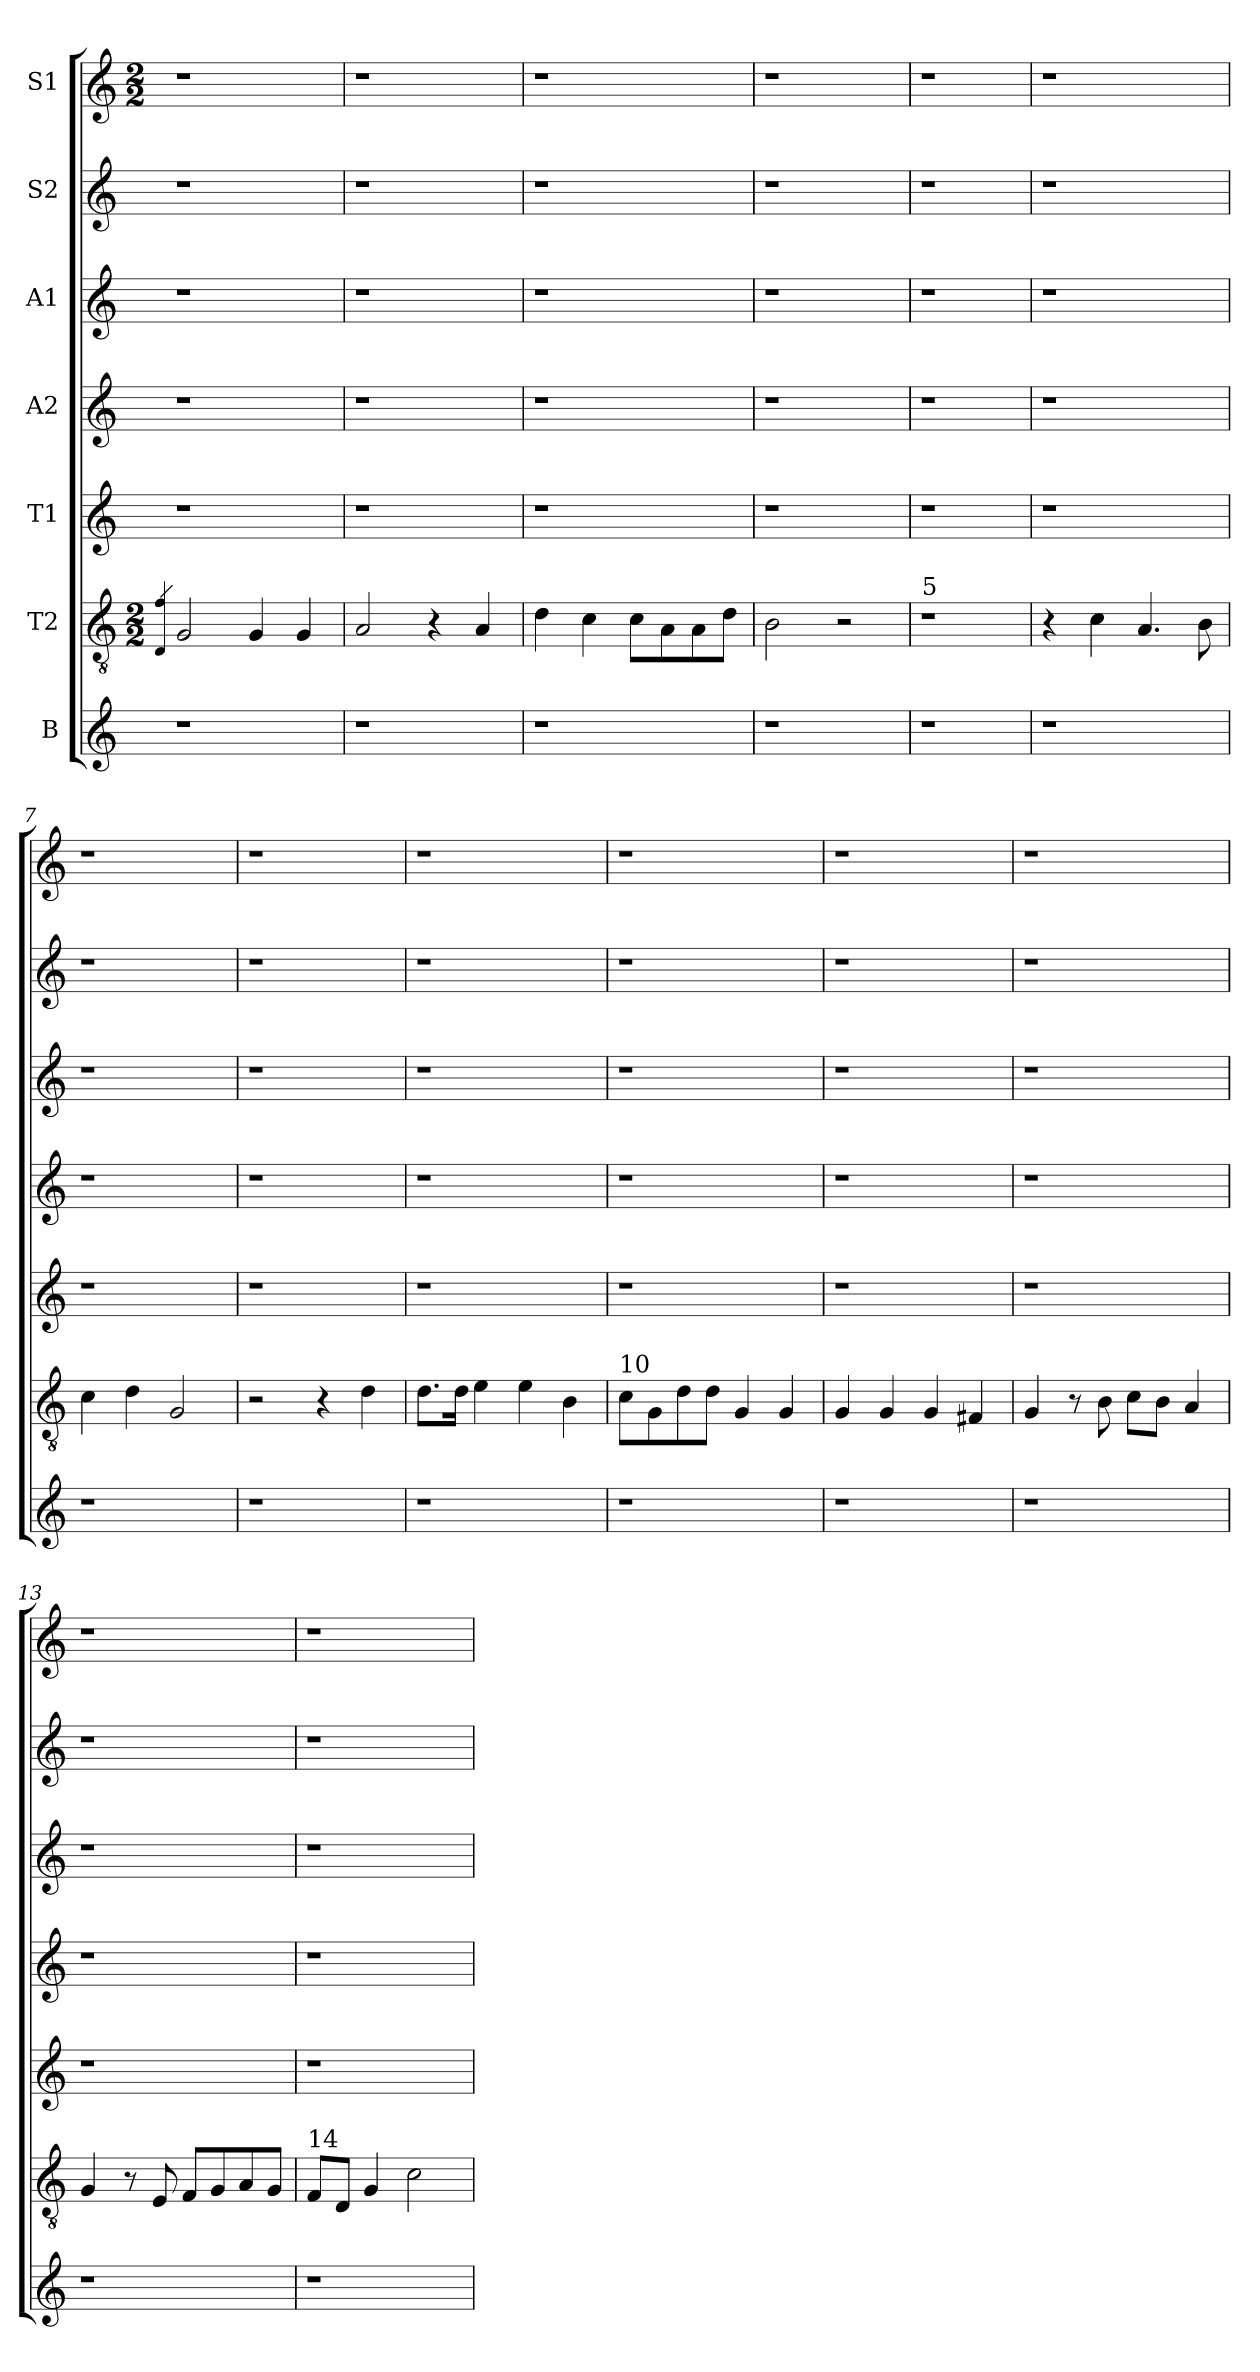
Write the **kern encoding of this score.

**kern	**kern	**kern	**kern	**kern	**kern	**kern
*part7	*part6	*part5	*part4	*part3	*part2	*part1
*staff7	*staff6	*staff5	*staff4	*staff3	*staff2	*staff1
*I"B	*I"T2	*I"T1	*I"A2	*I"A1	*I"S2	*I"S1
*clefG2	*clefGv2	*clefG2	*clefG2	*clefG2	*clefG2	*clefG2
*ITrd-7c-12	*ITrd-7c-12	*ITrd-7c-12	*ITrd-7c-12	*ITrd-7c-12	*ITrd-7c-12	*ITrd-7c-12
*k[]	*k[]	*k[]	*k[]	*k[]	*k[]	*k[]
*	*M2/2	*	*	*	*	*M2/2
=1	=1	=1	=1	=1	=1	=1
.	4qd 4qff	.	.	.	.	.
1r	2g/	1r	1r	1r	1r	1r
.	4g/	.	.	.	.	.
.	4g/	.	.	.	.	.
=2	=2	=2	=2	=2	=2	=2
1r	2a/	1r	1r	1r	1r	1r
.	4r	.	.	.	.	.
.	4a/	.	.	.	.	.
=3	=3	=3	=3	=3	=3	=3
1r	4dd\	1r	1r	1r	1r	1r
.	4cc\	.	.	.	.	.
.	8cc\L	.	.	.	.	.
.	8a\	.	.	.	.	.
.	8a\	.	.	.	.	.
.	8dd\J	.	.	.	.	.
=4	=4	=4	=4	=4	=4	=4
1r	2b\	1r	1r	1r	1r	1r
.	2r	.	.	.	.	.
=5	=5	=5	=5	=5	=5	=5
!	!LO:TX:a:t=5	!	!	!	!	!
1r	1r	1r	1r	1r	1r	1r
=6	=6	=6	=6	=6	=6	=6
1r	4r	1r	1r	1r	1r	1r
.	4cc\	.	.	.	.	.
.	4.a/	.	.	.	.	.
.	8b\	.	.	.	.	.
=7	=7	=7	=7	=7	=7	=7
1r	4cc\	1r	1r	1r	1r	1r
.	4dd\	.	.	.	.	.
.	2g/	.	.	.	.	.
!!LO:LB:g=z
=8	=8	=8	=8	=8	=8	=8
1r	2r	1r	1r	1r	1r	1r
.	4r	.	.	.	.	.
.	4dd\	.	.	.	.	.
=9	=9	=9	=9	=9	=9	=9
1r	8.dd\L	1r	1r	1r	1r	1r
.	16dd\Jk	.	.	.	.	.
.	4ee\	.	.	.	.	.
.	4ee\	.	.	.	.	.
.	4b\	.	.	.	.	.
=10	=10	=10	=10	=10	=10	=10
!	!LO:TX:a:t=10	!	!	!	!	!
1r	8cc\L	1r	1r	1r	1r	1r
.	8g\	.	.	.	.	.
.	8dd\	.	.	.	.	.
.	8dd\J	.	.	.	.	.
.	4g/	.	.	.	.	.
.	4g/	.	.	.	.	.
=11	=11	=11	=11	=11	=11	=11
1r	4g/	1r	1r	1r	1r	1r
.	4g/	.	.	.	.	.
.	4g/	.	.	.	.	.
.	4f#X/	.	.	.	.	.
=12	=12	=12	=12	=12	=12	=12
1r	4g/	1r	1r	1r	1r	1r
.	8r	.	.	.	.	.
.	8b\	.	.	.	.	.
.	8cc\L	.	.	.	.	.
.	8b\J	.	.	.	.	.
.	4a/	.	.	.	.	.
!!LO:PB:g=z
=13	=13	=13	=13	=13	=13	=13
1r	4g/	1r	1r	1r	1r	1r
.	8r	.	.	.	.	.
.	8e/	.	.	.	.	.
.	8f/L	.	.	.	.	.
.	8g/	.	.	.	.	.
.	8a/	.	.	.	.	.
.	8g/J	.	.	.	.	.
=14	=14	=14	=14	=14	=14	=14
!	!LO:TX:a:t=14	!	!	!	!	!
1r	8f/L	1r	1r	1r	1r	1r
.	8d/J	.	.	.	.	.
.	4g/	.	.	.	.	.
.	2cc\	.	.	.	.	.
=	=	=	=	=	=	=
*-	*-	*-	*-	*-	*-	*-
